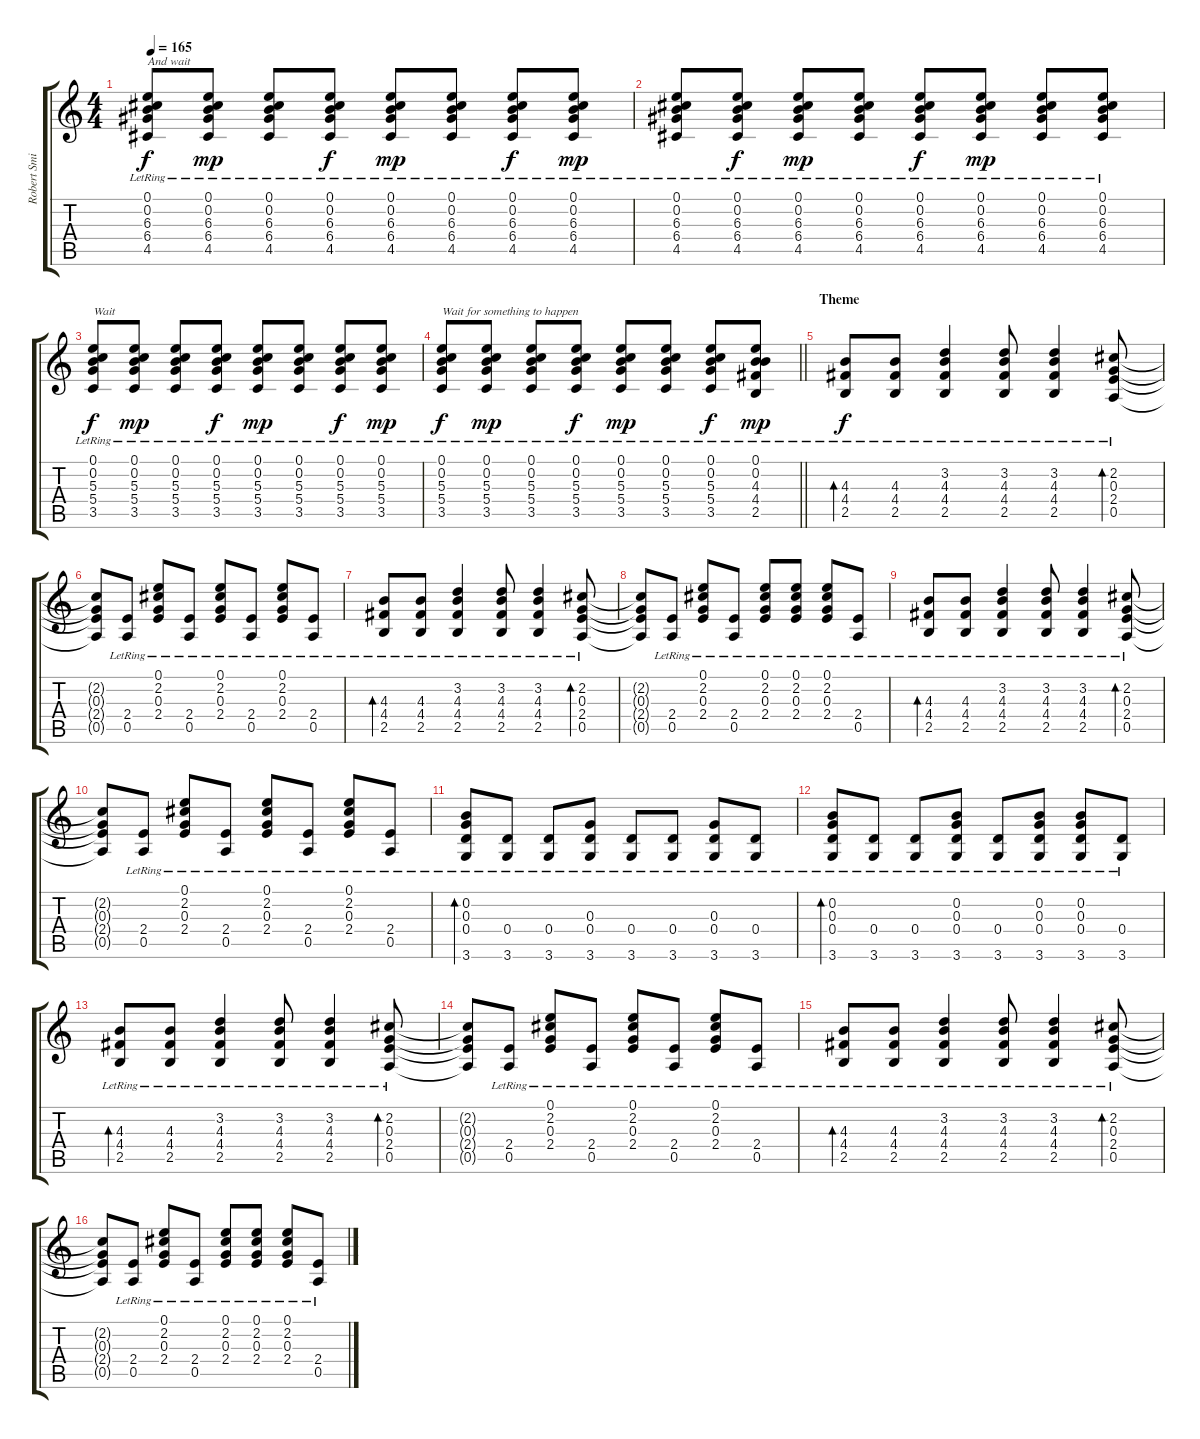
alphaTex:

\track ("Robert Smith 1" "Robert Smi") {instrument electricguitarclean}
\staff {score tabs}
\tuning (E4 B3 G3 D3 A2 E2) {hide}
\ts (4 4)
\tempo 165
\clef g2
\ks c
(0.1{lr} 0.2{lr} 6.3{lr} 6.4{lr} 4.5{lr}).8{txt "And wait" dy f} (0.1{lr} 0.2{lr} 6.3{lr} 6.4{lr} 4.5{lr}).8{dy mp} (0.1{lr} 0.2{lr} 6.3{lr} 6.4{lr} 4.5{lr}).8 (0.1{lr} 0.2{lr} 6.3{lr} 6.4{lr} 4.5{lr}).8{dy f} (0.1{lr} 0.2{lr} 6.3{lr} 6.4{lr} 4.5{lr}).8{dy mp} (0.1{lr} 0.2{lr} 6.3{lr} 6.4{lr} 4.5{lr}).8 (0.1{lr} 0.2{lr} 6.3{lr} 6.4{lr} 4.5{lr}).8{dy f} (0.1{lr} 0.2{lr} 6.3{lr} 6.4{lr} 4.5{lr}).8{dy mp} |
(0.1{lr} 0.2{lr} 6.3{lr} 6.4{lr} 4.5{lr}).8 (0.1{lr} 0.2{lr} 6.3{lr} 6.4{lr} 4.5{lr}).8{dy f} (0.1{lr} 0.2{lr} 6.3{lr} 6.4{lr} 4.5{lr}).8{dy mp} (0.1{lr} 0.2{lr} 6.3{lr} 6.4{lr} 4.5{lr}).8 (0.1{lr} 0.2{lr} 6.3{lr} 6.4{lr} 4.5{lr}).8{dy f} (0.1{lr} 0.2{lr} 6.3{lr} 6.4{lr} 4.5{lr}).8{dy mp} (0.1{lr} 0.2{lr} 6.3{lr} 6.4{lr} 4.5{lr}).8 (0.1{lr} 0.2{lr} 6.3{lr} 6.4{lr} 4.5{lr}).8 |
(0.1{lr} 0.2{lr} 5.3{lr} 5.4{lr} 3.5{lr}).8{txt "Wait" dy f} (0.1{lr} 0.2{lr} 5.3{lr} 5.4{lr} 3.5{lr}).8{dy mp} (0.1{lr} 0.2{lr} 5.3{lr} 5.4{lr} 3.5{lr}).8 (0.1{lr} 0.2{lr} 5.3{lr} 5.4{lr} 3.5{lr}).8{dy f} (0.1{lr} 0.2{lr} 5.3{lr} 5.4{lr} 3.5{lr}).8{dy mp} (0.1{lr} 0.2{lr} 5.3{lr} 5.4{lr} 3.5{lr}).8 (0.1{lr} 0.2{lr} 5.3{lr} 5.4{lr} 3.5{lr}).8{dy f} (0.1{lr} 0.2{lr} 5.3{lr} 5.4{lr} 3.5{lr}).8{dy mp} |
\barLineRight lightlight
(0.1{lr} 0.2{lr} 5.3{lr} 5.4{lr} 3.5{lr}).8{txt "Wait for something to happen" dy f} (0.1{lr} 0.2{lr} 5.3{lr} 5.4{lr} 3.5{lr}).8{dy mp} (0.1{lr} 0.2{lr} 5.3{lr} 5.4{lr} 3.5{lr}).8 (0.1{lr} 0.2{lr} 5.3{lr} 5.4{lr} 3.5{lr}).8{dy f} (0.1{lr} 0.2{lr} 5.3{lr} 5.4{lr} 3.5{lr}).8{dy mp} (0.1{lr} 0.2{lr} 5.3{lr} 5.4{lr} 3.5{lr}).8 (0.1{lr} 0.2{lr} 5.3{lr} 5.4{lr} 3.5{lr}).8{dy f} (0.1{lr} 0.2{lr} 4.3{lr} 4.4{lr} 2.5{lr}).8{dy mp} |
\section ("" "Theme")
(4.3{lr} 4.4{lr} 2.5{lr}).8{bd 240 dy f} (4.3{lr} 4.4{lr} 2.5{lr}).8 (3.2{lr} 4.3{lr} 4.4{lr} 2.5{lr}).4 (3.2{lr} 4.3{lr} 4.4{lr} 2.5{lr}).8 (3.2{lr} 4.3{lr} 4.4{lr} 2.5{lr}).4 (2.2{lr} 0.3{lr} 2.4{lr} 0.5{lr}).8{bd 120} |
(2.2{t} 0.3{t} 2.4{t} 0.5{t}).8 (2.4{lr} 0.5{lr}).8 (0.1{lr} 2.2{lr} 0.3{lr} 2.4{lr}).8 (2.4{lr} 0.5{lr}).8 (0.1{lr} 2.2{lr} 0.3{lr} 2.4{lr}).8 (2.4{lr} 0.5{lr}).8 (0.1{lr} 2.2{lr} 0.3{lr} 2.4{lr}).8 (2.4{lr} 0.5{lr}).8 |
(4.3{lr} 4.4{lr} 2.5{lr}).8{bd 240} (4.3{lr} 4.4{lr} 2.5{lr}).8 (3.2{lr} 4.3{lr} 4.4{lr} 2.5{lr}).4 (3.2{lr} 4.3{lr} 4.4{lr} 2.5{lr}).8 (3.2{lr} 4.3{lr} 4.4{lr} 2.5{lr}).4 (2.2{lr} 0.3{lr} 2.4{lr} 0.5{lr}).8{bd 120} |
(2.2{t} 0.3{t} 2.4{t} 0.5{t}).8 (2.4{lr} 0.5{lr}).8 (0.1{lr} 2.2{lr} 0.3{lr} 2.4{lr}).8 (2.4{lr} 0.5{lr}).8 (0.1{lr} 2.2{lr} 0.3{lr} 2.4{lr}).8 (0.1{lr} 2.2{lr} 0.3{lr} 2.4{lr}).8 (0.1{lr} 2.2{lr} 0.3{lr} 2.4{lr}).8 (2.4{lr} 0.5{lr}).8 |
(4.3{lr} 4.4{lr} 2.5{lr}).8{bd 240} (4.3{lr} 4.4{lr} 2.5{lr}).8 (3.2{lr} 4.3{lr} 4.4{lr} 2.5{lr}).4 (3.2{lr} 4.3{lr} 4.4{lr} 2.5{lr}).8 (3.2{lr} 4.3{lr} 4.4{lr} 2.5{lr}).4 (2.2{lr} 0.3{lr} 2.4{lr} 0.5{lr}).8{bd 120} |
(2.2{t} 0.3{t} 2.4{t} 0.5{t}).8 (2.4{lr} 0.5{lr}).8 (0.1{lr} 2.2{lr} 0.3{lr} 2.4{lr}).8 (2.4{lr} 0.5{lr}).8 (0.1{lr} 2.2{lr} 0.3{lr} 2.4{lr}).8 (2.4{lr} 0.5{lr}).8 (0.1{lr} 2.2{lr} 0.3{lr} 2.4{lr}).8 (2.4{lr} 0.5{lr}).8 |
(0.2{lr} 0.3{lr} 0.4{lr} 3.6{lr}).8{bd 120} (0.4{lr} 3.6{lr}).8 (0.4{lr} 3.6{lr}).8 (0.3{lr} 0.4{lr} 3.6{lr}).8 (0.4{lr} 3.6{lr}).8 (0.4{lr} 3.6{lr}).8 (0.3{lr} 0.4{lr} 3.6{lr}).8 (0.4{lr} 3.6{lr}).8 |
(0.2{lr} 0.3{lr} 0.4{lr} 3.6{lr}).8{bd 120} (0.4{lr} 3.6{lr}).8 (0.4{lr} 3.6{lr}).8 (0.2{lr} 0.3{lr} 0.4{lr} 3.6{lr}).8 (0.4{lr} 3.6{lr}).8 (0.2{lr} 0.3{lr} 0.4{lr} 3.6{lr}).8 (0.2{lr} 0.3{lr} 0.4{lr} 3.6{lr}).8 (0.4{lr} 3.6{lr}).8 |
(4.3{lr} 4.4{lr} 2.5{lr}).8{bd 240} (4.3{lr} 4.4{lr} 2.5{lr}).8 (3.2{lr} 4.3{lr} 4.4{lr} 2.5{lr}).4 (3.2{lr} 4.3{lr} 4.4{lr} 2.5{lr}).8 (3.2{lr} 4.3{lr} 4.4{lr} 2.5{lr}).4 (2.2{lr} 0.3{lr} 2.4{lr} 0.5{lr}).8{bd 120} |
(2.2{t} 0.3{t} 2.4{t} 0.5{t}).8 (2.4{lr} 0.5{lr}).8 (0.1{lr} 2.2{lr} 0.3{lr} 2.4{lr}).8 (2.4{lr} 0.5{lr}).8 (0.1{lr} 2.2{lr} 0.3{lr} 2.4{lr}).8 (2.4{lr} 0.5{lr}).8 (0.1{lr} 2.2{lr} 0.3{lr} 2.4{lr}).8 (2.4{lr} 0.5{lr}).8 |
(4.3{lr} 4.4{lr} 2.5{lr}).8{bd 240} (4.3{lr} 4.4{lr} 2.5{lr}).8 (3.2{lr} 4.3{lr} 4.4{lr} 2.5{lr}).4 (3.2{lr} 4.3{lr} 4.4{lr} 2.5{lr}).8 (3.2{lr} 4.3{lr} 4.4{lr} 2.5{lr}).4 (2.2{lr} 0.3{lr} 2.4{lr} 0.5{lr}).8{bd 120} |
(2.2{t} 0.3{t} 2.4{t} 0.5{t}).8 (2.4{lr} 0.5{lr}).8 (0.1{lr} 2.2{lr} 0.3{lr} 2.4{lr}).8 (2.4{lr} 0.5{lr}).8 (0.1{lr} 2.2{lr} 0.3{lr} 2.4{lr}).8 (0.1{lr} 2.2{lr} 0.3{lr} 2.4{lr}).8 (0.1{lr} 2.2{lr} 0.3{lr} 2.4{lr}).8 (2.4{lr} 0.5{lr}).8
